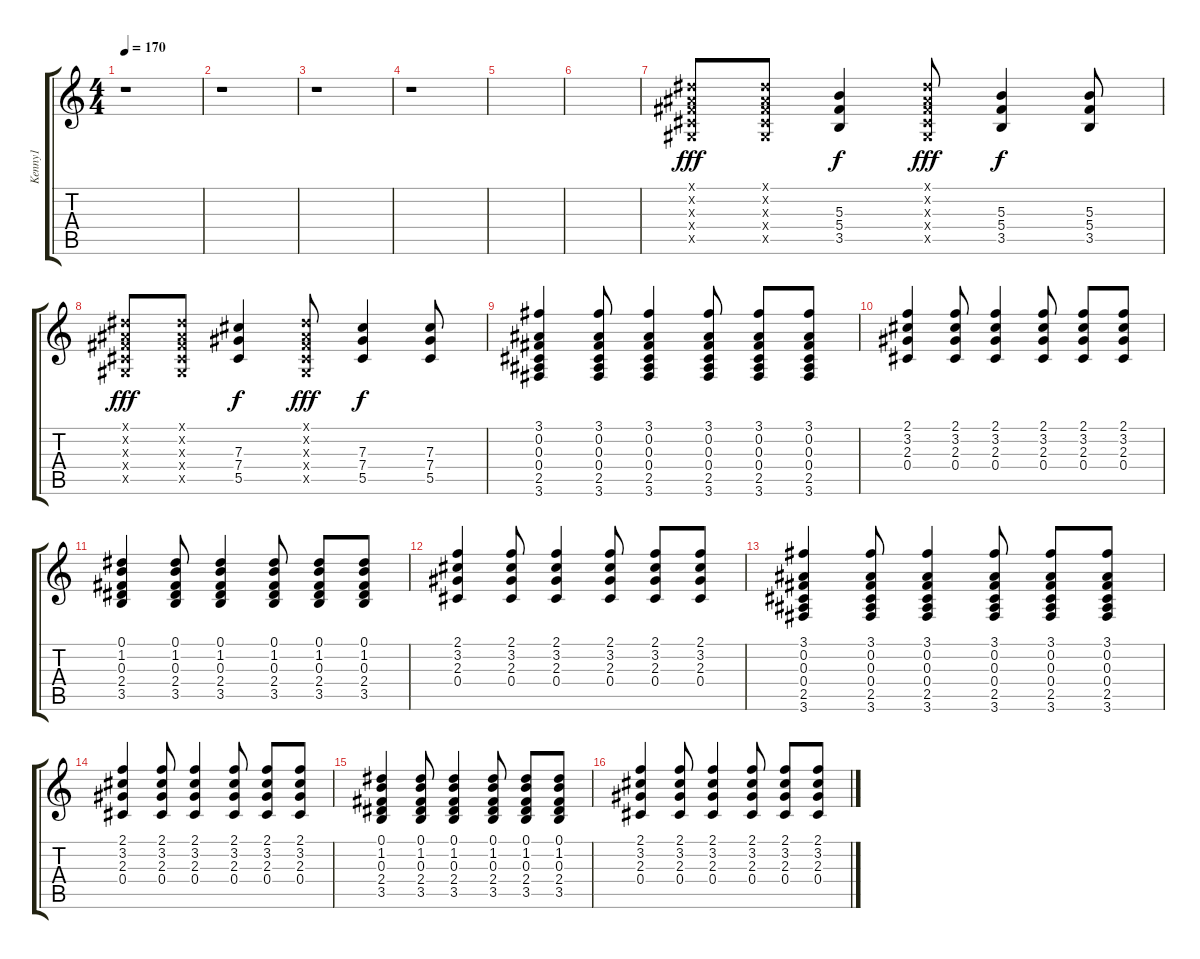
\track ("Kenny1" "Kenny1") {instrument distortionguitar}
\staff {score tabs}
\tuning (Eb4 Bb3 Gb3 Db3 Ab2 Eb2) {hide}
\ts (4 4)
\tempo 170
\clef g2
\ks c
r.1{dy f} |
r.1 |
r.1 |
r.1 |
|
|
(0.1{x} 0.2{x} 0.3{x} 0.4{x} 0.5{x}).8{dy fff} (0.1{x} 0.2{x} 0.3{x} 0.4{x} 0.5{x}).8 (5.3 5.4 3.5).4{dy f} (0.1{x} 0.2{x} 0.3{x} 0.4{x} 0.5{x}).8{dy fff} (5.3 5.4 3.5).4{dy f} (5.3 5.4 3.5).8 |
(0.1{x} 0.2{x} 0.3{x} 0.4{x} 0.5{x}).8{dy fff} (0.1{x} 0.2{x} 0.3{x} 0.4{x} 0.5{x}).8 (7.3 7.4 5.5).4{dy f} (0.1{x} 0.2{x} 0.3{x} 0.4{x} 0.5{x}).8{dy fff} (7.3 7.4 5.5).4{dy f} (7.3 7.4 5.5).8 |
(3.1 0.2 0.3 0.4 2.5 3.6).4 (3.1 0.2 0.3 0.4 2.5 3.6).8 (3.1 0.2 0.3 0.4 2.5 3.6).4 (3.1 0.2 0.3 0.4 2.5 3.6).8 (3.1 0.2 0.3 0.4 2.5 3.6).8 (3.1 0.2 0.3 0.4 2.5 3.6).8 |
(2.1 3.2 2.3 0.4).4 (2.1 3.2 2.3 0.4).8 (2.1 3.2 2.3 0.4).4 (2.1 3.2 2.3 0.4).8 (2.1 3.2 2.3 0.4).8 (2.1 3.2 2.3 0.4).8 |
(0.1 1.2 0.3 2.4 3.5).4 (0.1 1.2 0.3 2.4 3.5).8 (0.1 1.2 0.3 2.4 3.5).4 (0.1 1.2 0.3 2.4 3.5).8 (0.1 1.2 0.3 2.4 3.5).8 (0.1 1.2 0.3 2.4 3.5).8 |
(2.1 3.2 2.3 0.4).4 (2.1 3.2 2.3 0.4).8 (2.1 3.2 2.3 0.4).4 (2.1 3.2 2.3 0.4).8 (2.1 3.2 2.3 0.4).8 (2.1 3.2 2.3 0.4).8 |
(3.1 0.2 0.3 0.4 2.5 3.6).4 (3.1 0.2 0.3 0.4 2.5 3.6).8 (3.1 0.2 0.3 0.4 2.5 3.6).4 (3.1 0.2 0.3 0.4 2.5 3.6).8 (3.1 0.2 0.3 0.4 2.5 3.6).8 (3.1 0.2 0.3 0.4 2.5 3.6).8 |
(2.1 3.2 2.3 0.4).4 (2.1 3.2 2.3 0.4).8 (2.1 3.2 2.3 0.4).4 (2.1 3.2 2.3 0.4).8 (2.1 3.2 2.3 0.4).8 (2.1 3.2 2.3 0.4).8 |
(0.1 1.2 0.3 2.4 3.5).4 (0.1 1.2 0.3 2.4 3.5).8 (0.1 1.2 0.3 2.4 3.5).4 (0.1 1.2 0.3 2.4 3.5).8 (0.1 1.2 0.3 2.4 3.5).8 (0.1 1.2 0.3 2.4 3.5).8 |
(2.1 3.2 2.3 0.4).4 (2.1 3.2 2.3 0.4).8 (2.1 3.2 2.3 0.4).4 (2.1 3.2 2.3 0.4).8 (2.1 3.2 2.3 0.4).8 (2.1 3.2 2.3 0.4).8
